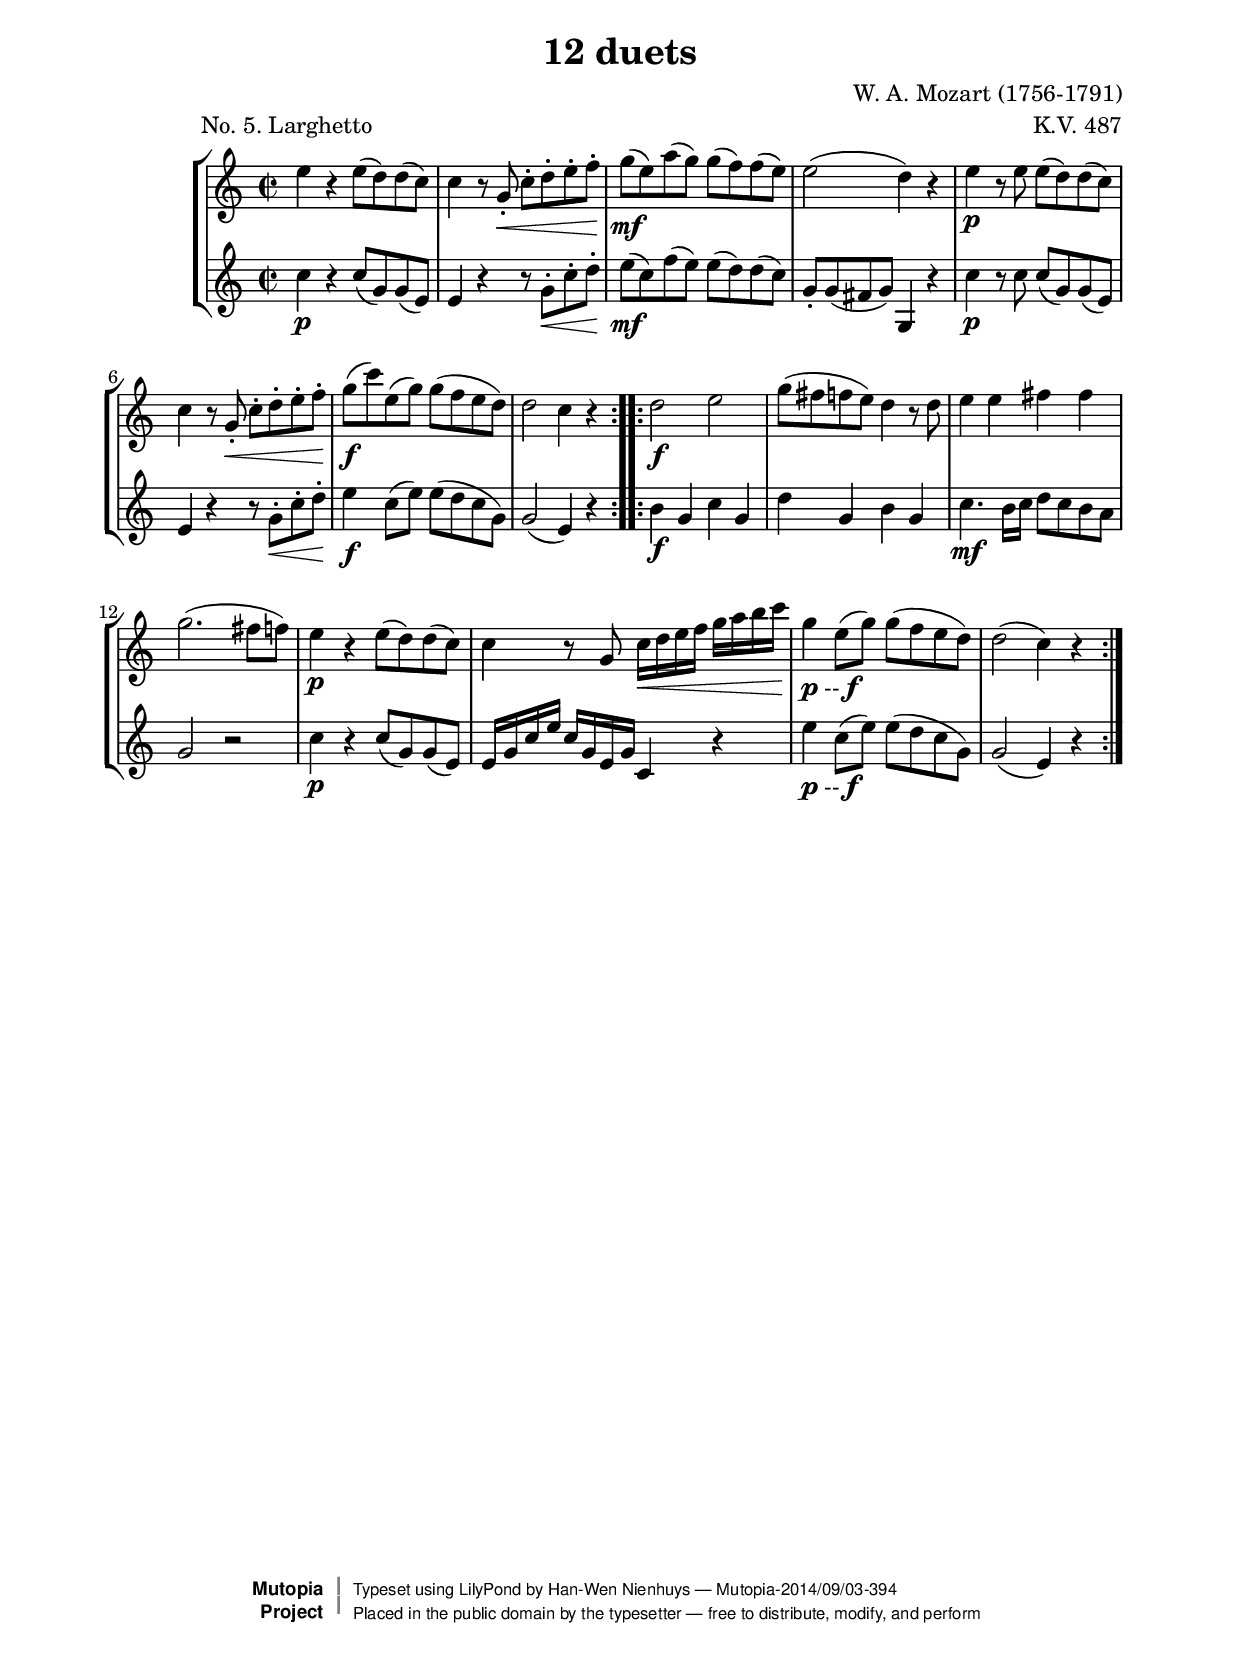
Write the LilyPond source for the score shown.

\version "2.18.2"
\version "2.18.2"
\header {
    title = "12 duets"
    piece = "             No. 5. Larghetto"
    composer = "W. A. Mozart (1756-1791)"
    opus = "K.V. 487"
        
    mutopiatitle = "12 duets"
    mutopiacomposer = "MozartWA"
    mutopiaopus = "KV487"
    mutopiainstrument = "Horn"
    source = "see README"
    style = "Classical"
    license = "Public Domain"
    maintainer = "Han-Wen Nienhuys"
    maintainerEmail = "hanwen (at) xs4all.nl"
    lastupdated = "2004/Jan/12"
    
   
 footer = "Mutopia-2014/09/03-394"
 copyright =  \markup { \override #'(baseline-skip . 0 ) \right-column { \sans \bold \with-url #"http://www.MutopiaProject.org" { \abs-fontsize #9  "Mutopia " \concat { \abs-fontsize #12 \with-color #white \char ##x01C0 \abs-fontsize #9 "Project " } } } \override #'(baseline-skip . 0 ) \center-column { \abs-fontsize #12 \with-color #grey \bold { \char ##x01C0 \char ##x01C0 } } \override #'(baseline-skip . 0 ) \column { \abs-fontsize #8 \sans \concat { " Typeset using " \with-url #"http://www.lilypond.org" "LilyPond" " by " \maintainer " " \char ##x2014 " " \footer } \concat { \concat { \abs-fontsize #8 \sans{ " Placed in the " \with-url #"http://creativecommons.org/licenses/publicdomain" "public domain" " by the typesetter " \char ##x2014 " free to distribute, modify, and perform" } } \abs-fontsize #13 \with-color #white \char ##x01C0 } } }
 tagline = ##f
}

\paper {
  top-margin = 8\mm
  top-markup-spacing.basic-distance = #6
  markup-markup-spacing #'padding = #1.2
  system-system-spacing  #'padding = #5
  last-bottom-spacing.basic-distance = #12
  top-system-spacing.basic-distance = #12
  bottom-margin = 10\mm
  line-width = 17.0\cm
}


global =  {
    \time 2/2
    \key c \major
    }

hornI =  \relative c'' {
    \repeat volta 2 {
    e4-\omit\p r e8( d) d( c ) |
    c4 r8 g-.\< c-. d-. e-. f-. |
    g(\mf e) a( g) g(f) f( e) |
    e2( d4) r
    e4\p r8 e8 e(d) d(c) |
    c4 r8 g-.\< c-. d-. e-. f-. |
    g(\f c) e,( g) g( f e d )
    d2 \octaveCheck c'' c4 r4
    }
    \repeat volta 2 {
	d2-\f e g8( fis f e) d4 r8 d |
	e4 e fis fis |
	g2.( fis8 f)
	e4\p r4 e8( d) d(c) |
	c4 r8 g c16\<[ d e f]  g[ a b c] |
	g4\!_\markup { \dynamic p -- \dynamic f } e8( g) g( f e d) |
	d2(
	\octaveCheck c''
	c4) r4
    }
}
hornII =  \relative c'' {
        \repeat volta 2 {
	    c4\p r4 c8(g) g(e) |
	    e4 r r8 g-.\< c-. d-. |
	    e(\mf c) f(e) e(d) d(c) |
	    g-. g( fis g) g,4 r4 |
	    c'\p r8 c c( g) g( e) |
	    e4 r r8 g-.\< c-. d-. |
	    e4\f c8( e) e( d c g) |
	    g2( \octaveCheck e' e4) r 
	}
        \repeat volta 2 {
	    b'4\f g c g d' g, b g |
	    c4.\mf b16 c d8 c b a |
	    g2 r
	    c4\p r c8(g ) g( e) |
	    e16[ g c e] c[ g e g] c,4 r |
	    e'4_\markup { \dynamic p -- \dynamic f } c8( e) e( d c g) |
	    g2( e4) r
	}
    }


\score {
  \new StaffGroup   <<
    \new Staff << \global \hornI >>
    \new Staff << \global \hornII >>
    >>
  
  \midi {
    \tempo 4 = 60
    }

  \layout { }
  
}
